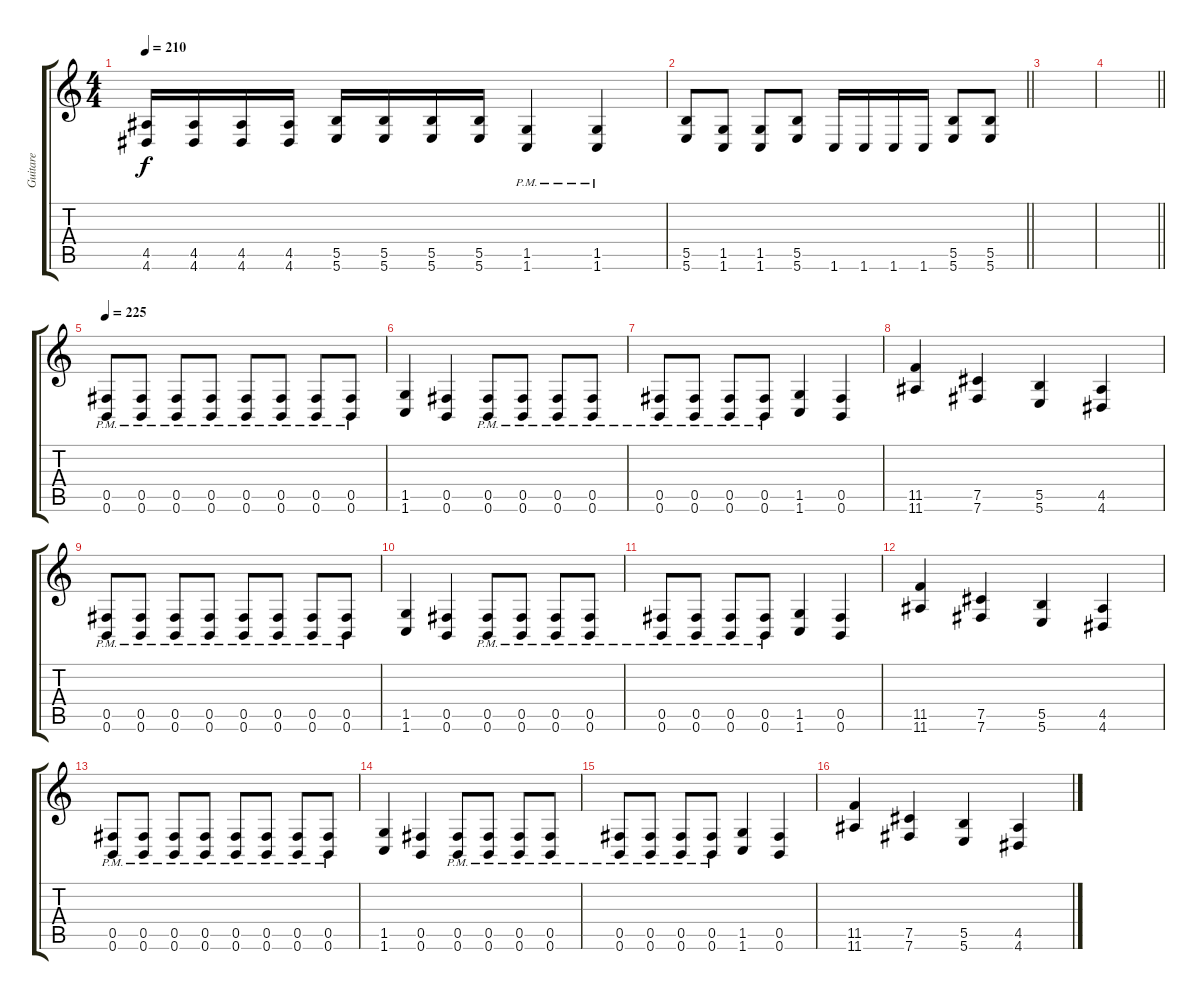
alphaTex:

\track ("Guitare" "Guitare") {instrument distortionguitar}
\staff {score tabs}
\tuning (B3 Gb3 D3 B2 Gb2 B1) {hide}
\ts (4 4)
\tempo 210
\clef g2
\ks c
(4.5 4.6).16{dy f} (4.5 4.6).16 (4.5 4.6).16 (4.5 4.6).16 (5.5 5.6).16 (5.5 5.6).16 (5.5 5.6).16 (5.5 5.6).16 (1.5{pm} 1.6{pm}).4 (1.5{pm} 1.6{pm}).4 |
\barLineRight lightlight
(5.5 5.6).8 (1.5 1.6).8 (1.5 1.6).8 (5.5 5.6).8 1.6.16 1.6.16 1.6.16 1.6.16 (5.5 5.6).8 (5.5 5.6).8 |
|
\barLineRight lightlight
|
\tempo 225
(0.5{pm} 0.6{pm}).8 (0.5{pm} 0.6{pm}).8 (0.5{pm} 0.6{pm}).8 (0.5{pm} 0.6{pm}).8 (0.5{pm} 0.6{pm}).8 (0.5{pm} 0.6{pm}).8 (0.5{pm} 0.6{pm}).8 (0.5{pm} 0.6{pm}).8 |
(1.5 1.6).4 (0.5 0.6).4 (0.5{pm} 0.6{pm}).8 (0.5{pm} 0.6{pm}).8 (0.5{pm} 0.6{pm}).8 (0.5{pm} 0.6{pm}).8 |
(0.5{pm} 0.6{pm}).8 (0.5{pm} 0.6{pm}).8 (0.5{pm} 0.6{pm}).8 (0.5{pm} 0.6{pm}).8 (1.5 1.6).4 (0.5 0.6).4 |
(11.5 11.6).4 (7.5 7.6).4 (5.5 5.6).4 (4.5 4.6).4 |
(0.5{pm} 0.6{pm}).8 (0.5{pm} 0.6{pm}).8 (0.5{pm} 0.6{pm}).8 (0.5{pm} 0.6{pm}).8 (0.5{pm} 0.6{pm}).8 (0.5{pm} 0.6{pm}).8 (0.5{pm} 0.6{pm}).8 (0.5{pm} 0.6{pm}).8 |
(1.5 1.6).4 (0.5 0.6).4 (0.5{pm} 0.6{pm}).8 (0.5{pm} 0.6{pm}).8 (0.5{pm} 0.6{pm}).8 (0.5{pm} 0.6{pm}).8 |
(0.5{pm} 0.6{pm}).8 (0.5{pm} 0.6{pm}).8 (0.5{pm} 0.6{pm}).8 (0.5{pm} 0.6{pm}).8 (1.5 1.6).4 (0.5 0.6).4 |
(11.5 11.6).4 (7.5 7.6).4 (5.5 5.6).4 (4.5 4.6).4 |
(0.5{pm} 0.6{pm}).8 (0.5{pm} 0.6{pm}).8 (0.5{pm} 0.6{pm}).8 (0.5{pm} 0.6{pm}).8 (0.5{pm} 0.6{pm}).8 (0.5{pm} 0.6{pm}).8 (0.5{pm} 0.6{pm}).8 (0.5{pm} 0.6{pm}).8 |
(1.5 1.6).4 (0.5 0.6).4 (0.5{pm} 0.6{pm}).8 (0.5{pm} 0.6{pm}).8 (0.5{pm} 0.6{pm}).8 (0.5{pm} 0.6{pm}).8 |
(0.5{pm} 0.6{pm}).8 (0.5{pm} 0.6{pm}).8 (0.5{pm} 0.6{pm}).8 (0.5{pm} 0.6{pm}).8 (1.5 1.6).4 (0.5 0.6).4 |
(11.5 11.6).4 (7.5 7.6).4 (5.5 5.6).4 (4.5 4.6).4
